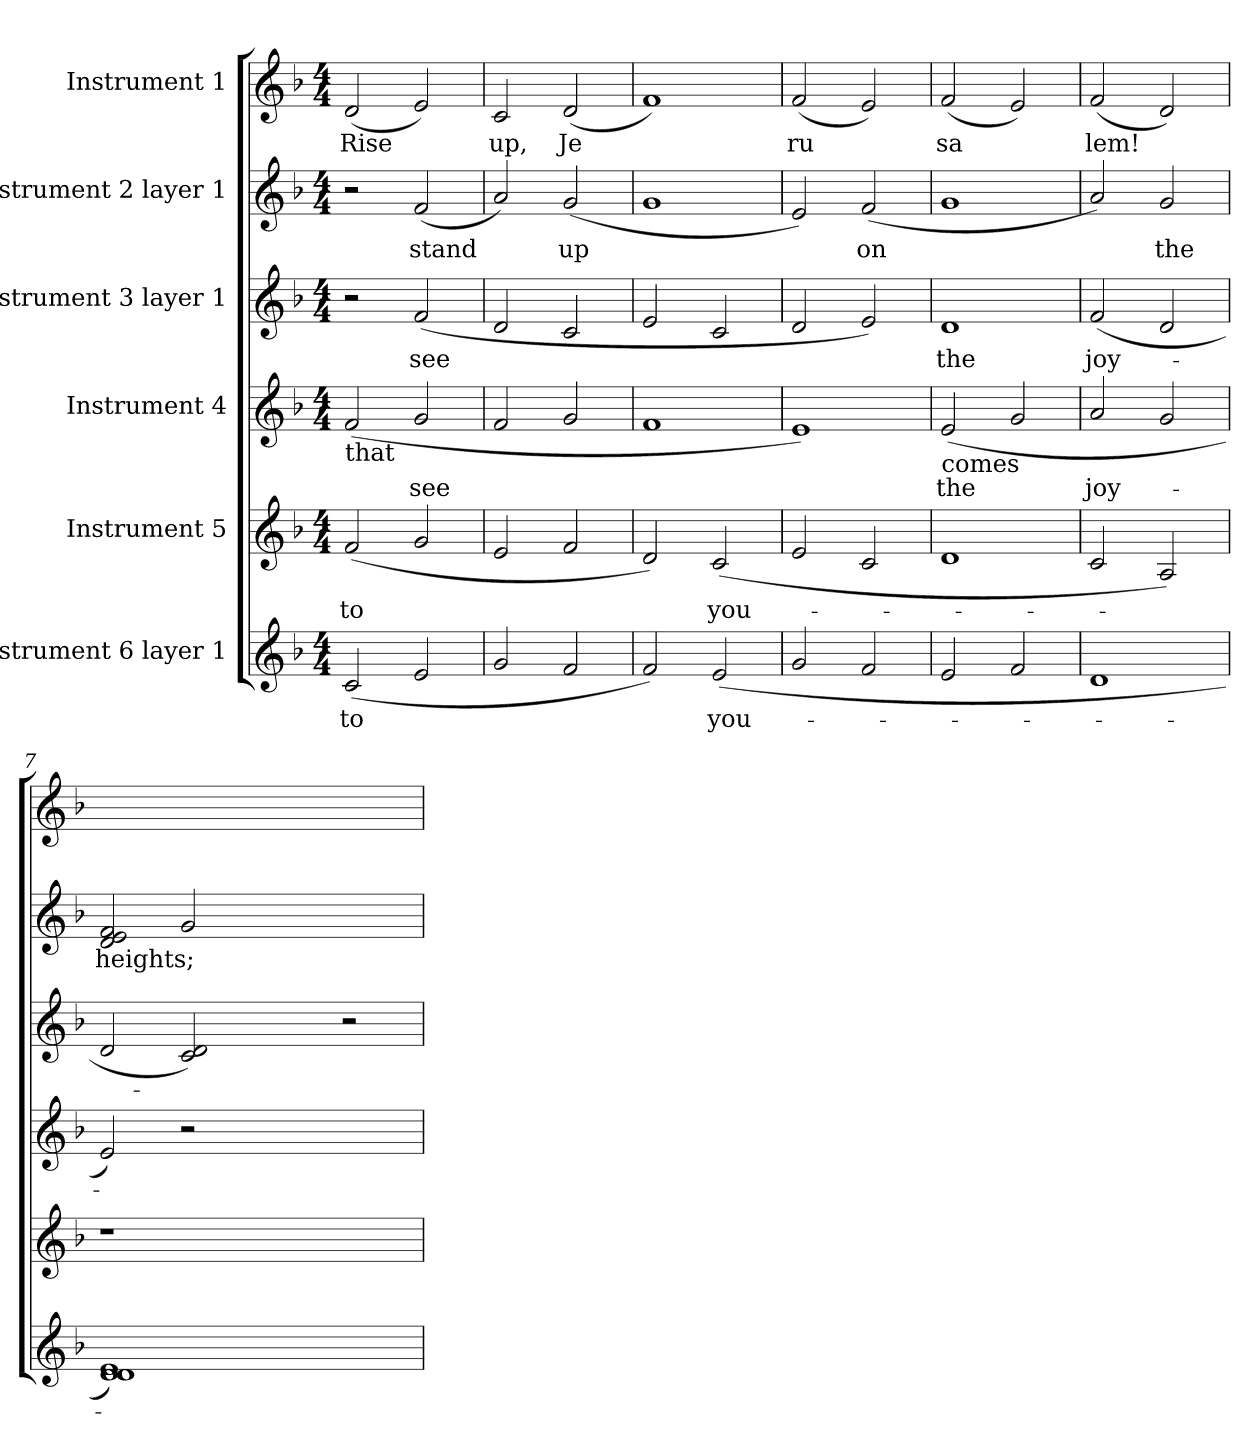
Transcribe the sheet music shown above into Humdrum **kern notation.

**kern	**text	**kern	**text	**kern	**text	**kern	**text	**kern	**text	**kern	**text
*part6	*part6	*part5	*part5	*part4	*part4	*part3	*part3	*part2	*part2	*part1	*part1
*staff6	*staff6	*staff5	*staff5	*staff4	*staff4	*staff3	*staff3	*staff2	*staff2	*staff1	*staff1
*I"Instrument 6 layer 1	*	*I"Instrument 5	*	*I"Instrument 4	*	*I"Instrument 3 layer 1	*	*I"Instrument 2 layer 1	*	*I"Instrument 1	*
*stria5	*	*stria5	*	*stria5	*	*stria5	*	*stria5	*	*stria5	*
*clefG2	*	*clefG2	*	*clefG2	*	*clefG2	*	*clefG2	*	*clefG2	*
*k[b-]	*	*k[b-]	*	*k[b-]	*	*k[b-]	*	*k[b-]	*	*k[b-]	*
*F:	*	*F:	*	*F:	*	*F:	*	*F:	*	*F:	*
*M4/4	*	*M4/4	*	*M4/4	*	*M4/4	*	*M4/4	*	*M4/4	*
=1	=1	=1	=1	=1	=1	=1	=1	=1	=1	=1	=1
!	!	!	!	!LO:TX:b:t=that	!	!	!	!	!	!	!
!	!LO:LY:a	!	!LO:LY:b	!	!	!	!	!	!	!	!LO:LY:b
(>2c/	- to	(>2f/	- to	(>2f/	.	2r	.	2r	.	(>2d/	Rise
!	!	!	!	!	!LO:LY:a	!	!LO:LY:b	!	!LO:LY:b	!	!
2e/	.	2g/	.	2g/	- see	(<2f/	- see	(>2f/	stand	2e/)	.
=2	=2	=2	=2	=2	=2	=2	=2	=2	=2	=2	=2
!	!	!	!	!	!	!	!	!	!	!	!LO:LY:b
2g/	.	2e/	.	2f/	.	2d/	.	2a/)	.	2c/	up,
!	!	!	!	!	!	!	!	!	!LO:LY:b	!	!LO:LY:b
2f/	.	2f/	.	2g/	.	2c/	.	(<2g/	up	(>2d/	Je
=3	=3	=3	=3	=3	=3	=3	=3	=3	=3	=3	=3
2f/)	.	2d/)	.	1f	.	2e/	.	1g	.	1f)	.
!	!LO:LY:a	!	!LO:LY:b	!	!	!	!	!	!	!	!
(>2e/	-you-	(>2c/	-you-	.	.	2c/	.	.	.	.	.
=4	=4	=4	=4	=4	=4	=4	=4	=4	=4	=4	=4
!	!	!	!	!	!	!	!	!	!	!	!LO:LY:b
2g/	.	2e/	.	1e)	.	2d/	.	2e/)	.	(<2f/	ru
!	!	!	!	!	!	!	!	!	!LO:LY:b	!	!
2f/	.	2c/	.	.	.	2e/)	.	(>2f/	on	2e/)	.
=5	=5	=5	=5	=5	=5	=5	=5	=5	=5	=5	=5
!	!	!	!	!LO:TX:b:t=comes	!	!	!	!	!	!	!
!	!	!	!	!	!LO:LY:a	!	!LO:LY:b	!	!	!	!LO:LY:b
2e/	.	1d	.	(>2e/	-the	1d	-the	1g	.	(<2f/	sa
2f/	.	.	.	2g/	.	.	.	.	.	2e/)	.
=6	=6	=6	=6	=6	=6	=6	=6	=6	=6	=6	=6
!	!	!	!	!	!LO:LY:a	!	!LO:LY:b	!	!	!	!LO:LY:b
1d	.	2c/	.	2a/	joy-	(<2f/	joy-	2a/)	.	(<2f/	lem!
!	!	!	!	!	!	!	!	!	!LO:LY:b	!	!
.	.	2A/)	.	2g/	.	2d/	.	2g/	the	2d/)	.
=7	=7	=7	=7	=7	=7	=7	=7	=7	=7	=7	=7
!	!	!	!	!	!	!	!	!	!LO:LY:b	!	!
1d 1d 1e)	.	1r	.	2e/)	.	2d/	.	2d 2e 2f	heights;	1ryy	.
.	.	.	.	2r	.	2c/ 2d/)	.	2g/	.	.	.
1ryy	.	1ryy	.	1ryy	.	2ryy	.	1ryy	.	1ryy	.
.	.	.	.	.	.	2r	.	.	.	.	.
=	=	=	=	=	=	=	=	=	=	=	=
*-	*-	*-	*-	*-	*-	*-	*-	*-	*-	*-	*-
